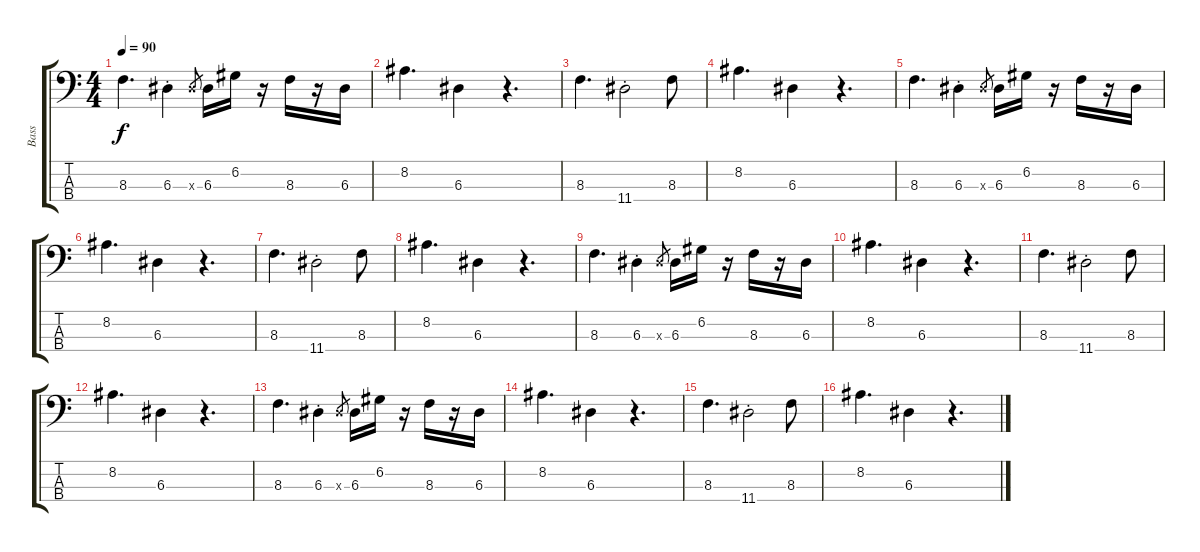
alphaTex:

\track ("Bass" "Bass") {instrument electricbassfinger}
\staff {score tabs}
\tuning (G2 D2 A1 E1) {hide}
\ts (4 4)
\tempo 90
\clef f4
\ks c
8.3.4{d dy f} 6.3{st}.4 6.3{x}.8{gr} 6.3.16 6.2.16 r.16 8.3.16 r.16 6.3.16 |
8.2.4{d} 6.3.4 r.4{d} |
8.3.4{d} 11.4{st}.2 8.3.8 |
8.2.4{d} 6.3.4 r.4{d} |
8.3.4{d} 6.3{st}.4 6.3{x}.8{gr} 6.3.16 6.2.16 r.16 8.3.16 r.16 6.3.16 |
8.2.4{d} 6.3.4 r.4{d} |
8.3.4{d} 11.4{st}.2 8.3.8 |
8.2.4{d} 6.3.4 r.4{d} |
8.3.4{d} 6.3{st}.4 6.3{x}.8{gr} 6.3.16 6.2.16 r.16 8.3.16 r.16 6.3.16 |
8.2.4{d} 6.3.4 r.4{d} |
8.3.4{d} 11.4{st}.2 8.3.8 |
8.2.4{d} 6.3.4 r.4{d} |
8.3.4{d} 6.3{st}.4 6.3{x}.8{gr} 6.3.16 6.2.16 r.16 8.3.16 r.16 6.3.16 |
8.2.4{d} 6.3.4 r.4{d} |
8.3.4{d} 11.4{st}.2 8.3.8 |
8.2.4{d} 6.3.4 r.4{d}
